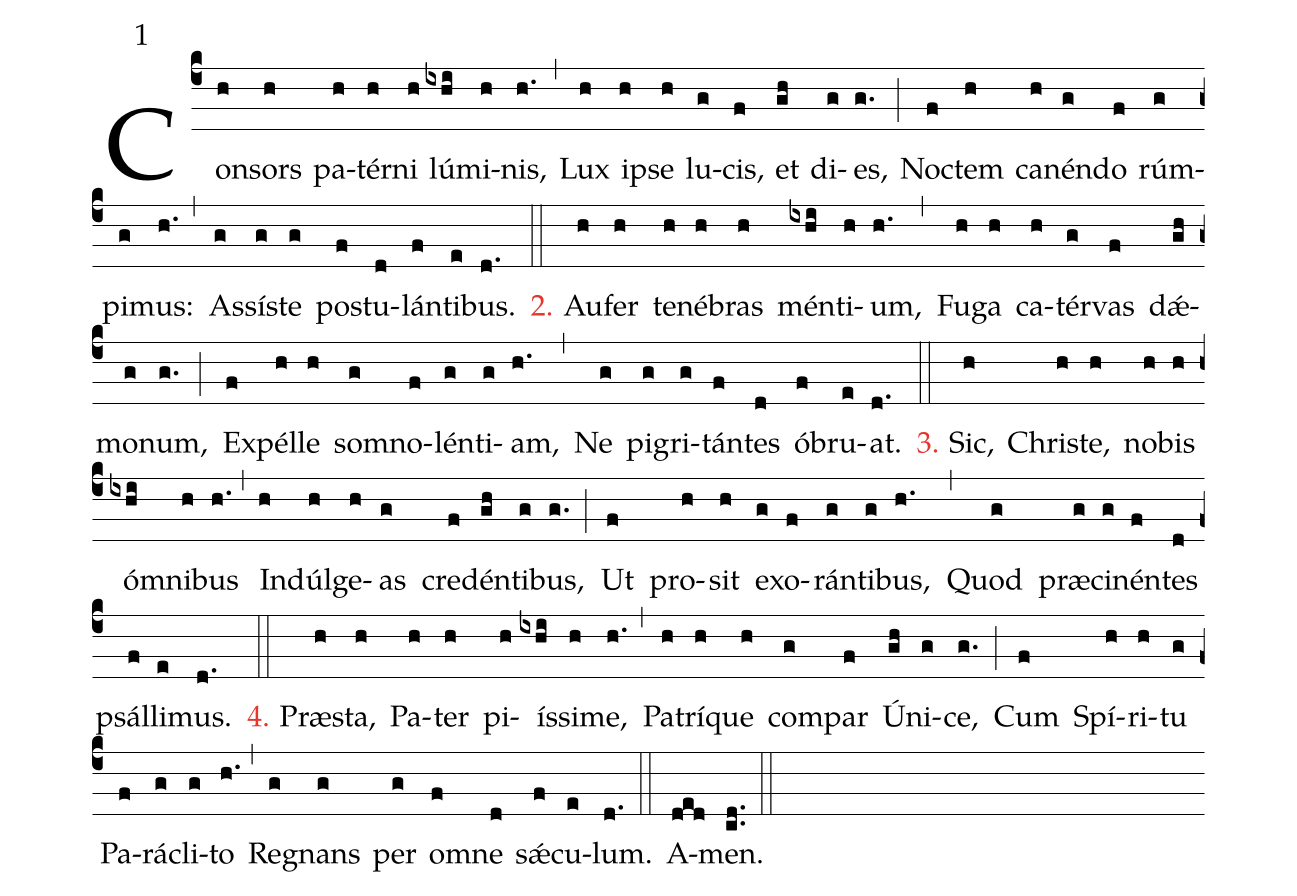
mode:1;
%%
(c4) Con(h)sors(h) pa(h)tér(h)ni(h) lú(ixhi)mi(h)nis,(h.) (,) Lux(h) i(h)pse(h) lu(g)cis,(f) et(gh) di(g)es,(g.) (;) No(f)ctem(h) ca(h)nén(g)do(f) rúm(g)pi(g)mus:(h.) (,) As(g)sí(g)ste(g) po(f)stu(d)lán(f)ti(e)bus.(d.) (::)  <c>2.</c> Au(h)fer(h) te(h)né(h)bras(h) mén(ixhi)ti(h)um,(h.) (,) Fu(h)ga(h) ca(h)tér(g)vas(f) dǽ(gh)mo(g)num,(g.) (;) Ex(f)pél(h)le(h) som(g)no(f)lén(g)ti(g)am,(h.) (,) Ne(g) pi(g)gri(g)tán(f)tes(d) ó(f)bru(e)at.(d.) (::)  <c>3.</c> Sic,(h) Chri(h)ste,(h) no(h)bis(h) óm(ixhi)ni(h)bus(h.) (,) In(h)dúl(h)ge(h)as(g) cre(f)dén(gh)ti(g)bus,(g.) (;) Ut(f) pro(h)sit(h) e(g)xo(f)rán(g)ti(g)bus,(h.) (,) Quod(g) præ(g)ci(g)nén(f)tes(d) psál(f)li(e)mus.(d.) (::)  <c>4.</c> Præ(h)sta,(h) Pa(h)ter(h) pi(h)ís(ixhi)si(h)me,(h.) (,) Pa(h)trí(h)que(h) com(g)par(f) Ú(gh)ni(g)ce,(g.) (;) Cum(f) Spí(h)ri(h)tu(g) Pa(f)rá(g)cli(g)to(h.) (,) Re(g)gnans(g) per(g) om(f)ne(d) sǽ(f)cu(e)lum.(d.) (::)  A(ded)men.(cd..) (::)
